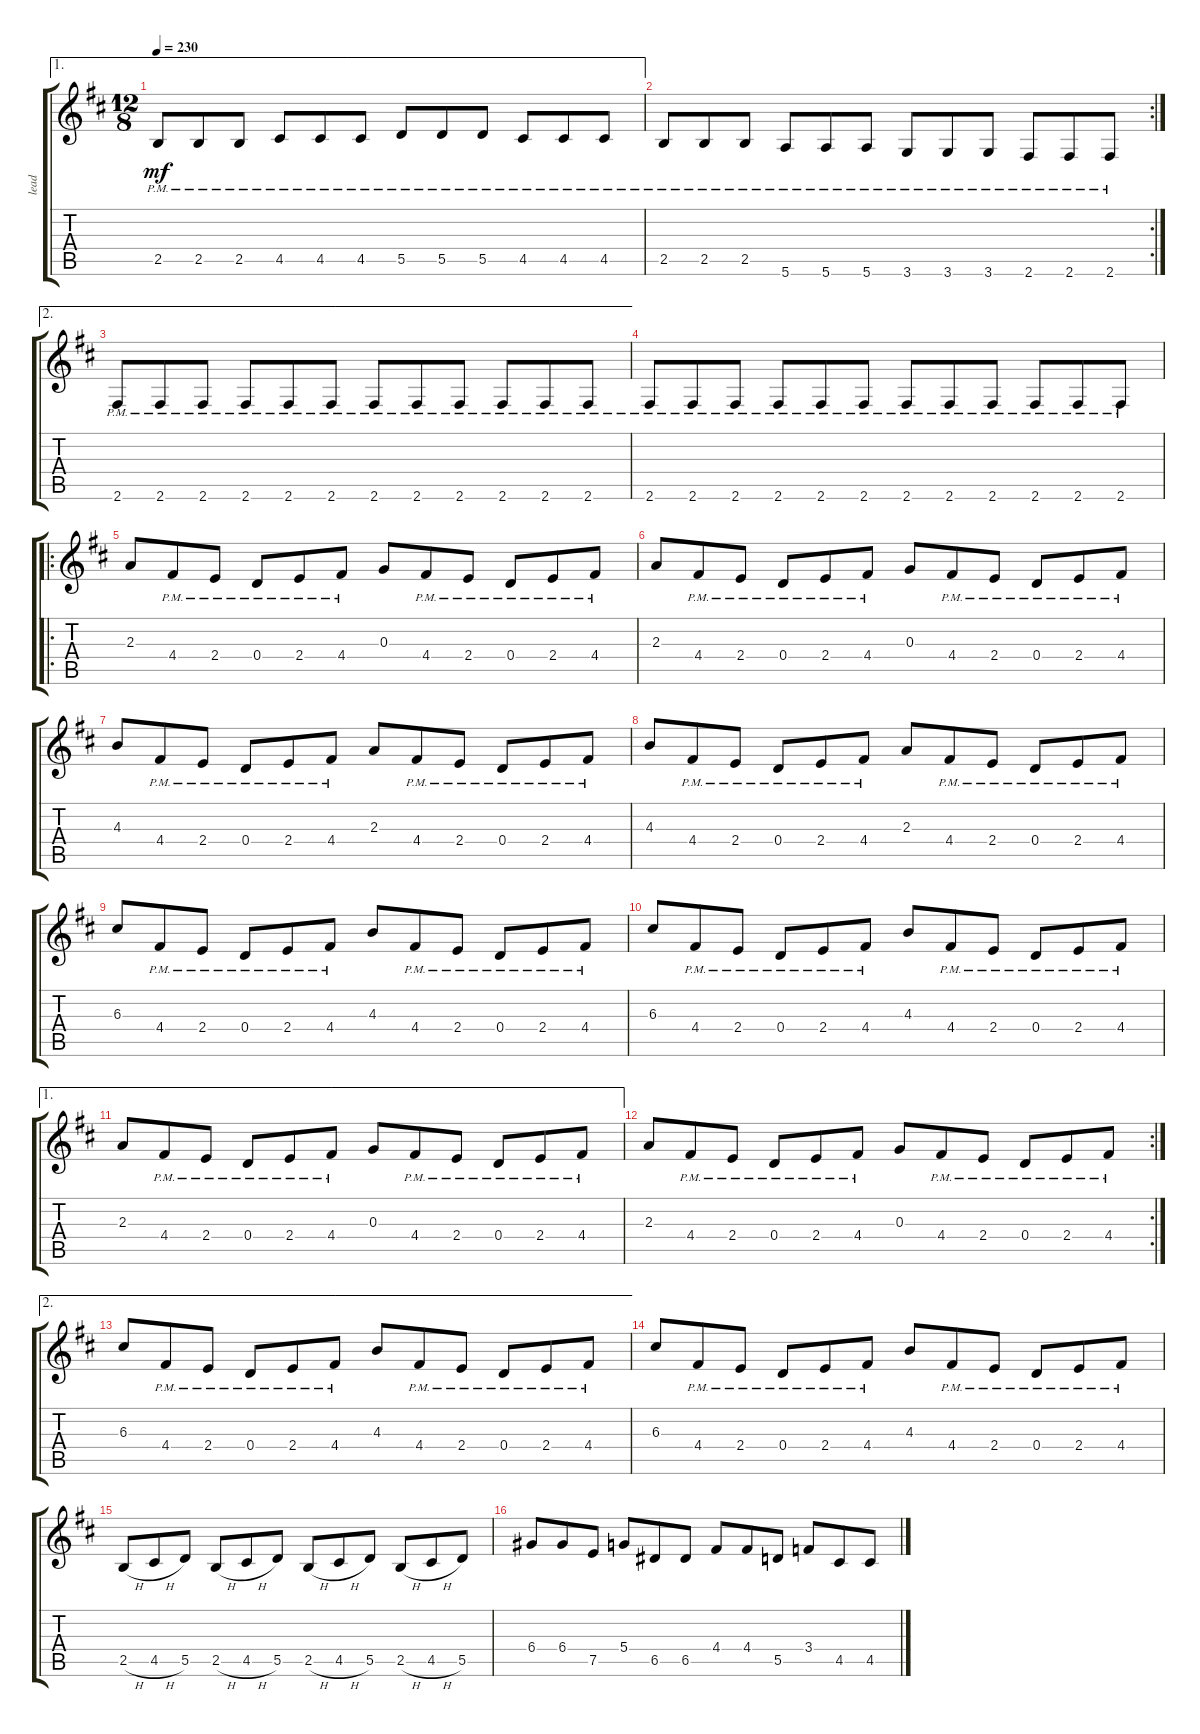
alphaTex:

\track ("lead" "lead") {instrument distortionguitar}
\staff {score tabs}
\tuning (E4 B3 G3 D3 A2 E2) {hide}
\ae 1
\ts (12 8)
\tempo 230
\clef g2
\ks d
2.5{pm}.8{dy mf} 2.5{pm}.8 2.5{pm}.8 4.5{pm}.8 4.5{pm}.8 4.5{pm}.8 5.5{pm}.8 5.5{pm}.8 5.5{pm}.8 4.5{pm}.8 4.5{pm}.8 4.5{pm}.8 |
\rc 2
2.5{pm}.8 2.5{pm}.8 2.5{pm}.8 5.6{pm}.8 5.6{pm}.8 5.6{pm}.8 3.6{pm}.8 3.6{pm}.8 3.6{pm}.8 2.6{pm}.8 2.6{pm}.8 2.6{pm}.8 |
\ae 2
2.6{pm}.8 2.6{pm}.8 2.6{pm}.8 2.6{pm}.8 2.6{pm}.8 2.6{pm}.8 2.6{pm}.8 2.6{pm}.8 2.6{pm}.8 2.6{pm}.8 2.6{pm}.8 2.6{pm}.8 |
2.6{pm}.8 2.6{pm}.8 2.6{pm}.8 2.6{pm}.8 2.6{pm}.8 2.6{pm}.8 2.6{pm}.8 2.6{pm}.8 2.6{pm}.8 2.6{pm}.8 2.6{pm}.8 2.6{pm}.8 |
\ro
2.3.8 4.4{pm}.8 2.4{pm}.8 0.4{pm}.8 2.4{pm}.8 4.4{pm}.8 0.3.8 4.4{pm}.8 2.4{pm}.8 0.4{pm}.8 2.4{pm}.8 4.4{pm}.8 |
2.3.8 4.4{pm}.8 2.4{pm}.8 0.4{pm}.8 2.4{pm}.8 4.4{pm}.8 0.3.8 4.4{pm}.8 2.4{pm}.8 0.4{pm}.8 2.4{pm}.8 4.4{pm}.8 |
4.3.8 4.4{pm}.8 2.4{pm}.8 0.4{pm}.8 2.4{pm}.8 4.4{pm}.8 2.3.8 4.4{pm}.8 2.4{pm}.8 0.4{pm}.8 2.4{pm}.8 4.4{pm}.8 |
4.3.8 4.4{pm}.8 2.4{pm}.8 0.4{pm}.8 2.4{pm}.8 4.4{pm}.8 2.3.8 4.4{pm}.8 2.4{pm}.8 0.4{pm}.8 2.4{pm}.8 4.4{pm}.8 |
6.3.8 4.4{pm}.8 2.4{pm}.8 0.4{pm}.8 2.4{pm}.8 4.4{pm}.8 4.3.8 4.4{pm}.8 2.4{pm}.8 0.4{pm}.8 2.4{pm}.8 4.4{pm}.8 |
6.3.8 4.4{pm}.8 2.4{pm}.8 0.4{pm}.8 2.4{pm}.8 4.4{pm}.8 4.3.8 4.4{pm}.8 2.4{pm}.8 0.4{pm}.8 2.4{pm}.8 4.4{pm}.8 |
\ae 1
2.3.8 4.4{pm}.8 2.4{pm}.8 0.4{pm}.8 2.4{pm}.8 4.4{pm}.8 0.3.8 4.4{pm}.8 2.4{pm}.8 0.4{pm}.8 2.4{pm}.8 4.4{pm}.8 |
\rc 2
2.3.8 4.4{pm}.8 2.4{pm}.8 0.4{pm}.8 2.4{pm}.8 4.4{pm}.8 0.3.8 4.4{pm}.8 2.4{pm}.8 0.4{pm}.8 2.4{pm}.8 4.4{pm}.8 |
\ae 2
6.3.8 4.4{pm}.8 2.4{pm}.8 0.4{pm}.8 2.4{pm}.8 4.4{pm}.8 4.3.8 4.4{pm}.8 2.4{pm}.8 0.4{pm}.8 2.4{pm}.8 4.4{pm}.8 |
6.3.8 4.4{pm}.8 2.4{pm}.8 0.4{pm}.8 2.4{pm}.8 4.4{pm}.8 4.3.8 4.4{pm}.8 2.4{pm}.8 0.4{pm}.8 2.4{pm}.8 4.4{pm}.8 |
2.5{h}.8 4.5{h}.8 5.5.8 2.5{h}.8 4.5{h}.8 5.5.8 2.5{h}.8 4.5{h}.8 5.5.8 2.5{h}.8 4.5{h}.8 5.5.8 |
6.4.8 6.4.8 7.5.8 5.4.8 6.5.8 6.5.8 4.4.8 4.4.8 5.5.8 3.4.8 4.5.8 4.5.8
